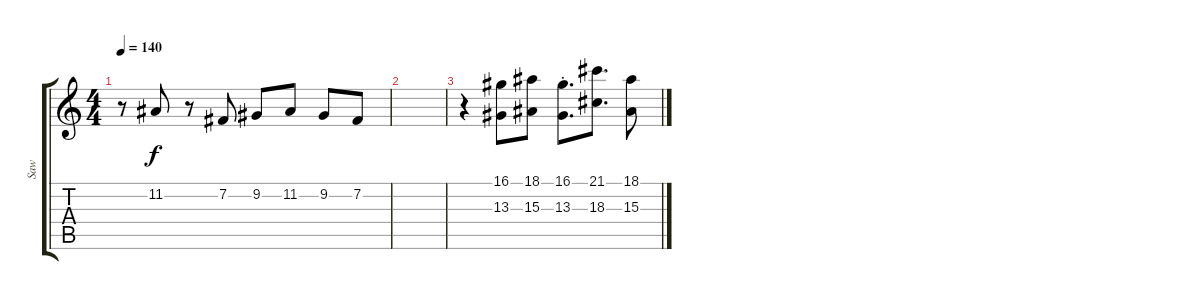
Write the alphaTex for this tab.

\track ("Saw" "Saw") {instrument lead2sawtooth}
\staff {score tabs}
\tuning (E4 B3 G3 D3 A2 E2) {hide}
\ts (4 4)
\tempo 140
\clef g2
\ks c
r.8{dy f} 11.2.8 r.8 7.2.8 9.2.8 11.2.8 9.2.8 7.2.8 |
|
r.4 (16.1 13.3).8 (18.1 15.3).8 (16.1{st} 13.3{st}).8{d} (21.1 18.3).8{d} (18.1 15.3).8
